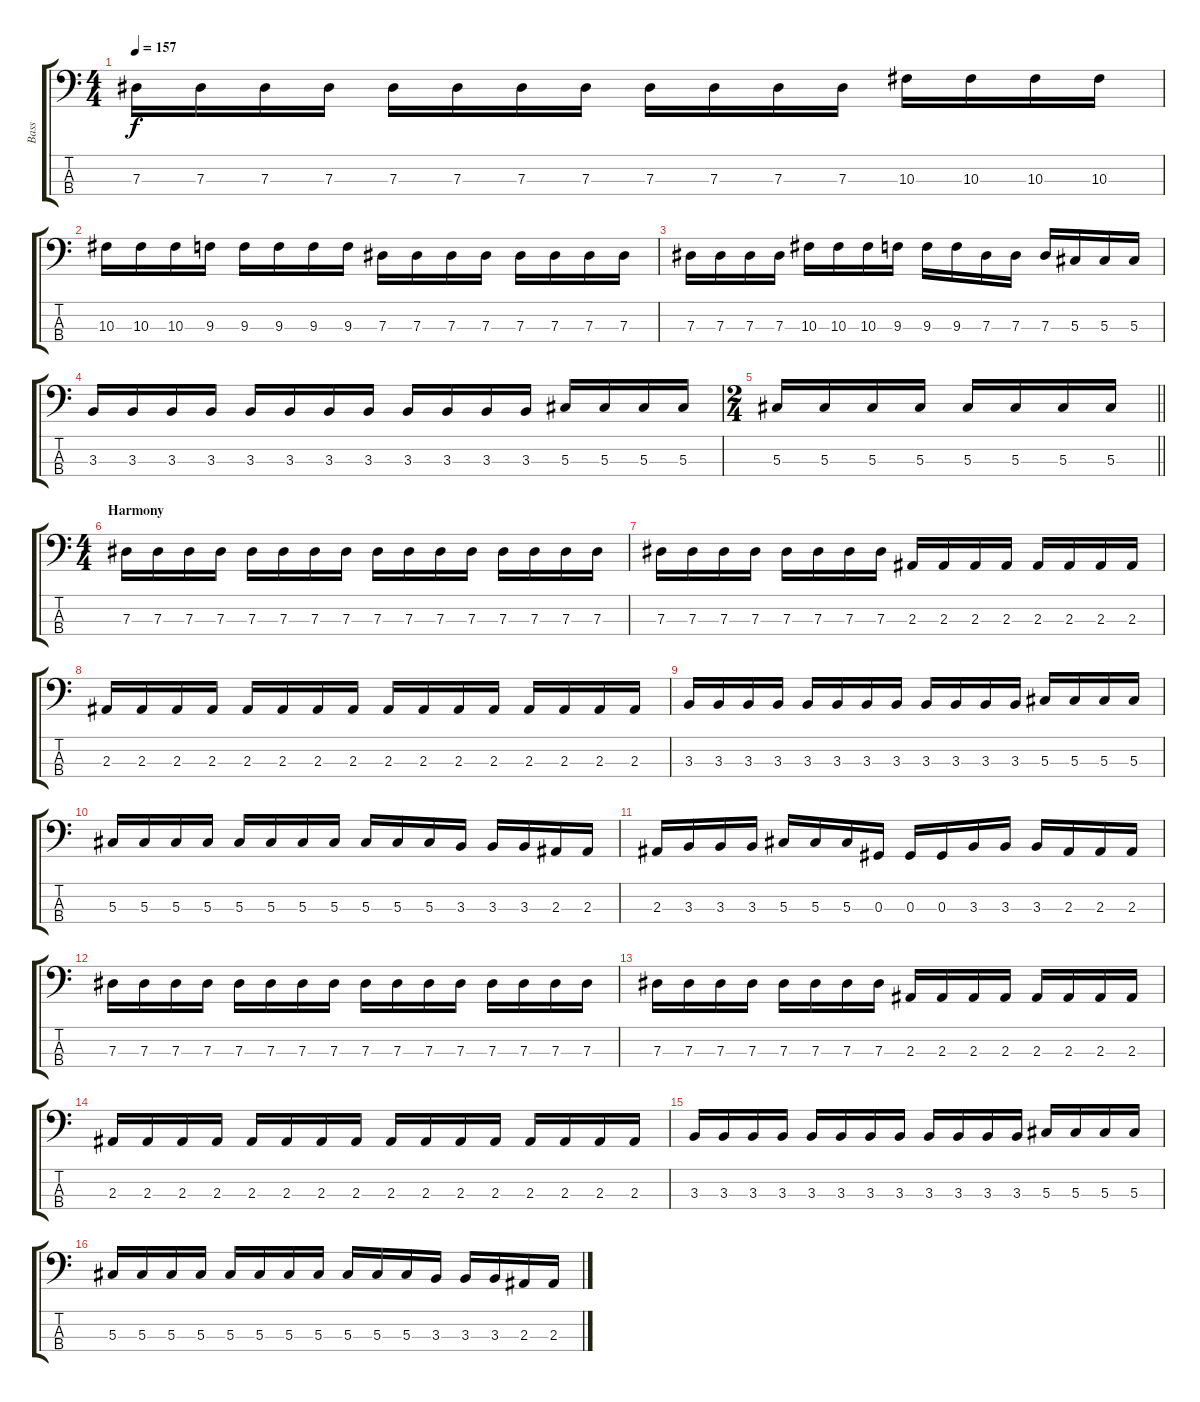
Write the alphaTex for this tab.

\track ("Bass" "Bass") {instrument electricbassfinger}
\staff {score tabs}
\tuning (Gb2 Db2 Ab1 Eb1) {hide}
\ts (4 4)
\tempo 157
\clef f4
\ks c
7.3.16{dy f} 7.3.16 7.3.16 7.3.16 7.3.16 7.3.16 7.3.16 7.3.16 7.3.16 7.3.16 7.3.16 7.3.16 10.3.16 10.3.16 10.3.16 10.3.16 |
10.3.16 10.3.16 10.3.16 9.3.16 9.3.16 9.3.16 9.3.16 9.3.16 7.3.16 7.3.16 7.3.16 7.3.16 7.3.16 7.3.16 7.3.16 7.3.16 |
7.3.16 7.3.16 7.3.16 7.3.16 10.3.16 10.3.16 10.3.16 9.3.16 9.3.16 9.3.16 7.3.16 7.3.16 7.3.16 5.3.16 5.3.16 5.3.16 |
3.3.16 3.3.16 3.3.16 3.3.16 3.3.16 3.3.16 3.3.16 3.3.16 3.3.16 3.3.16 3.3.16 3.3.16 5.3.16 5.3.16 5.3.16 5.3.16 |
\ts (2 4)
\barLineRight lightlight
5.3.16 5.3.16 5.3.16 5.3.16 5.3.16 5.3.16 5.3.16 5.3.16 |
\ts (4 4)
\section ("" "Harmony")
7.3.16 7.3.16 7.3.16 7.3.16 7.3.16 7.3.16 7.3.16 7.3.16 7.3.16 7.3.16 7.3.16 7.3.16 7.3.16 7.3.16 7.3.16 7.3.16 |
7.3.16 7.3.16 7.3.16 7.3.16 7.3.16 7.3.16 7.3.16 7.3.16 2.3.16 2.3.16 2.3.16 2.3.16 2.3.16 2.3.16 2.3.16 2.3.16 |
2.3.16 2.3.16 2.3.16 2.3.16 2.3.16 2.3.16 2.3.16 2.3.16 2.3.16 2.3.16 2.3.16 2.3.16 2.3.16 2.3.16 2.3.16 2.3.16 |
3.3.16 3.3.16 3.3.16 3.3.16 3.3.16 3.3.16 3.3.16 3.3.16 3.3.16 3.3.16 3.3.16 3.3.16 5.3.16 5.3.16 5.3.16 5.3.16 |
5.3.16 5.3.16 5.3.16 5.3.16 5.3.16 5.3.16 5.3.16 5.3.16 5.3.16 5.3.16 5.3.16 3.3.16 3.3.16 3.3.16 2.3.16 2.3.16 |
2.3.16 3.3.16 3.3.16 3.3.16 5.3.16 5.3.16 5.3.16 0.3.16 0.3.16 0.3.16 3.3.16 3.3.16 3.3.16 2.3.16 2.3.16 2.3.16 |
7.3.16 7.3.16 7.3.16 7.3.16 7.3.16 7.3.16 7.3.16 7.3.16 7.3.16 7.3.16 7.3.16 7.3.16 7.3.16 7.3.16 7.3.16 7.3.16 |
7.3.16 7.3.16 7.3.16 7.3.16 7.3.16 7.3.16 7.3.16 7.3.16 2.3.16 2.3.16 2.3.16 2.3.16 2.3.16 2.3.16 2.3.16 2.3.16 |
2.3.16 2.3.16 2.3.16 2.3.16 2.3.16 2.3.16 2.3.16 2.3.16 2.3.16 2.3.16 2.3.16 2.3.16 2.3.16 2.3.16 2.3.16 2.3.16 |
3.3.16 3.3.16 3.3.16 3.3.16 3.3.16 3.3.16 3.3.16 3.3.16 3.3.16 3.3.16 3.3.16 3.3.16 5.3.16 5.3.16 5.3.16 5.3.16 |
5.3.16 5.3.16 5.3.16 5.3.16 5.3.16 5.3.16 5.3.16 5.3.16 5.3.16 5.3.16 5.3.16 3.3.16 3.3.16 3.3.16 2.3.16 2.3.16
